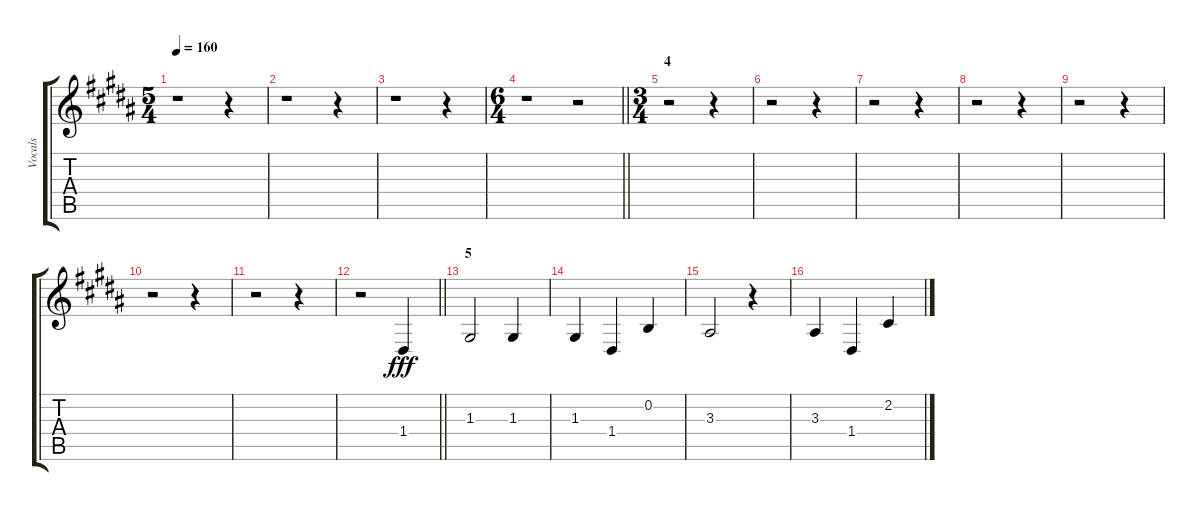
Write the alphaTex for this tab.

\track ("Vocals" "Vocals") {instrument voiceoohs}
\staff {score tabs}
\tuning (E4 B3 G3 D3 A2 E2) {hide}
\ts (5 4)
\tempo 160
\clef g2
\ks b
r.1{dy fff} r.4 |
r.1 r.4 |
r.1 r.4 |
\ts (6 4)
\barLineRight lightlight
r.1 r.2 |
\ts (3 4)
\section ("" "4")
r.2 r.4 |
r.2 r.4 |
r.2 r.4 |
r.2 r.4 |
r.2 r.4 |
r.2 r.4 |
r.2 r.4 |
\barLineRight lightlight
r.2 1.4.4 |
\section ("" "5")
1.3.2 1.3.4 |
1.3.4 1.4.4 0.2.4 |
3.3.2 r.4 |
3.3.4 1.4.4 2.2.4
